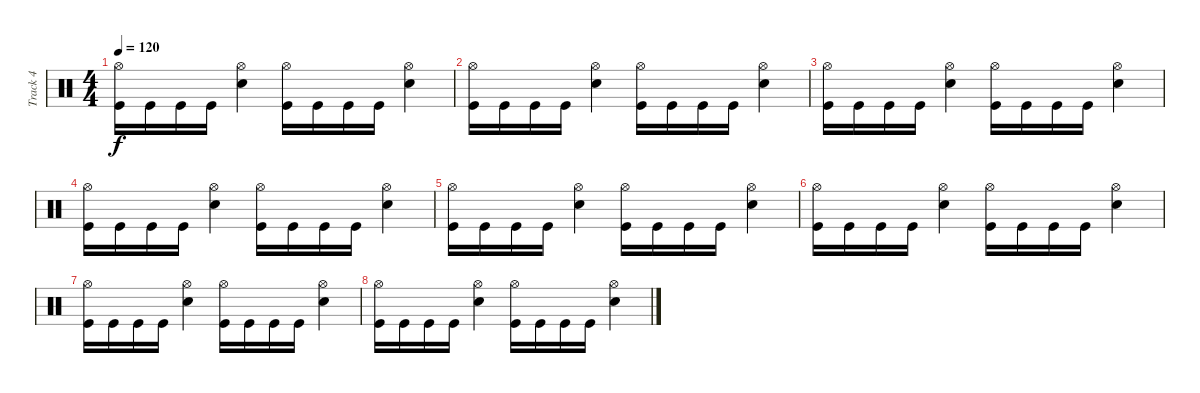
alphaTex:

\track ("Track 4" "Track 4") {instrument percussion}
\staff {score}
\articulation defaults
\ts (4 4)
\tempo 120
\clef neutral
\ks c
("Hi-Hat (open)" "Kick (hit)").16{dy f} "Kick (hit)".16 "Kick (hit)".16 "Kick (hit)".16 ("Hi-Hat (open)" "Snare (hit) 2").4 ("Hi-Hat (open)" "Kick (hit)").16 "Kick (hit)".16 "Kick (hit)".16 "Kick (hit)".16 ("Hi-Hat (open)" "Snare (hit) 2").4 |
("Hi-Hat (open)" "Kick (hit)").16 "Kick (hit)".16 "Kick (hit)".16 "Kick (hit)".16 ("Hi-Hat (open)" "Snare (hit) 2").4 ("Hi-Hat (open)" "Kick (hit)").16 "Kick (hit)".16 "Kick (hit)".16 "Kick (hit)".16 ("Hi-Hat (open)" "Snare (hit) 2").4 |
("Hi-Hat (open)" "Kick (hit)").16 "Kick (hit)".16 "Kick (hit)".16 "Kick (hit)".16 ("Hi-Hat (open)" "Snare (hit) 2").4 ("Hi-Hat (open)" "Kick (hit)").16 "Kick (hit)".16 "Kick (hit)".16 "Kick (hit)".16 ("Hi-Hat (open)" "Snare (hit) 2").4 |
("Hi-Hat (open)" "Kick (hit)").16 "Kick (hit)".16 "Kick (hit)".16 "Kick (hit)".16 ("Hi-Hat (open)" "Snare (hit) 2").4 ("Hi-Hat (open)" "Kick (hit)").16 "Kick (hit)".16 "Kick (hit)".16 "Kick (hit)".16 ("Hi-Hat (open)" "Snare (hit) 2").4 |
("Hi-Hat (open)" "Kick (hit)").16 "Kick (hit)".16 "Kick (hit)".16 "Kick (hit)".16 ("Hi-Hat (open)" "Snare (hit) 2").4 ("Hi-Hat (open)" "Kick (hit)").16 "Kick (hit)".16 "Kick (hit)".16 "Kick (hit)".16 ("Hi-Hat (open)" "Snare (hit) 2").4 |
("Hi-Hat (open)" "Kick (hit)").16 "Kick (hit)".16 "Kick (hit)".16 "Kick (hit)".16 ("Hi-Hat (open)" "Snare (hit) 2").4 ("Hi-Hat (open)" "Kick (hit)").16 "Kick (hit)".16 "Kick (hit)".16 "Kick (hit)".16 ("Hi-Hat (open)" "Snare (hit) 2").4 |
("Hi-Hat (open)" "Kick (hit)").16 "Kick (hit)".16 "Kick (hit)".16 "Kick (hit)".16 ("Hi-Hat (open)" "Snare (hit) 2").4 ("Hi-Hat (open)" "Kick (hit)").16 "Kick (hit)".16 "Kick (hit)".16 "Kick (hit)".16 ("Hi-Hat (open)" "Snare (hit) 2").4 |
("Hi-Hat (open)" "Kick (hit)").16 "Kick (hit)".16 "Kick (hit)".16 "Kick (hit)".16 ("Hi-Hat (open)" "Snare (hit) 2").4 ("Hi-Hat (open)" "Kick (hit)").16 "Kick (hit)".16 "Kick (hit)".16 "Kick (hit)".16 ("Hi-Hat (open)" "Snare (hit) 2").4
